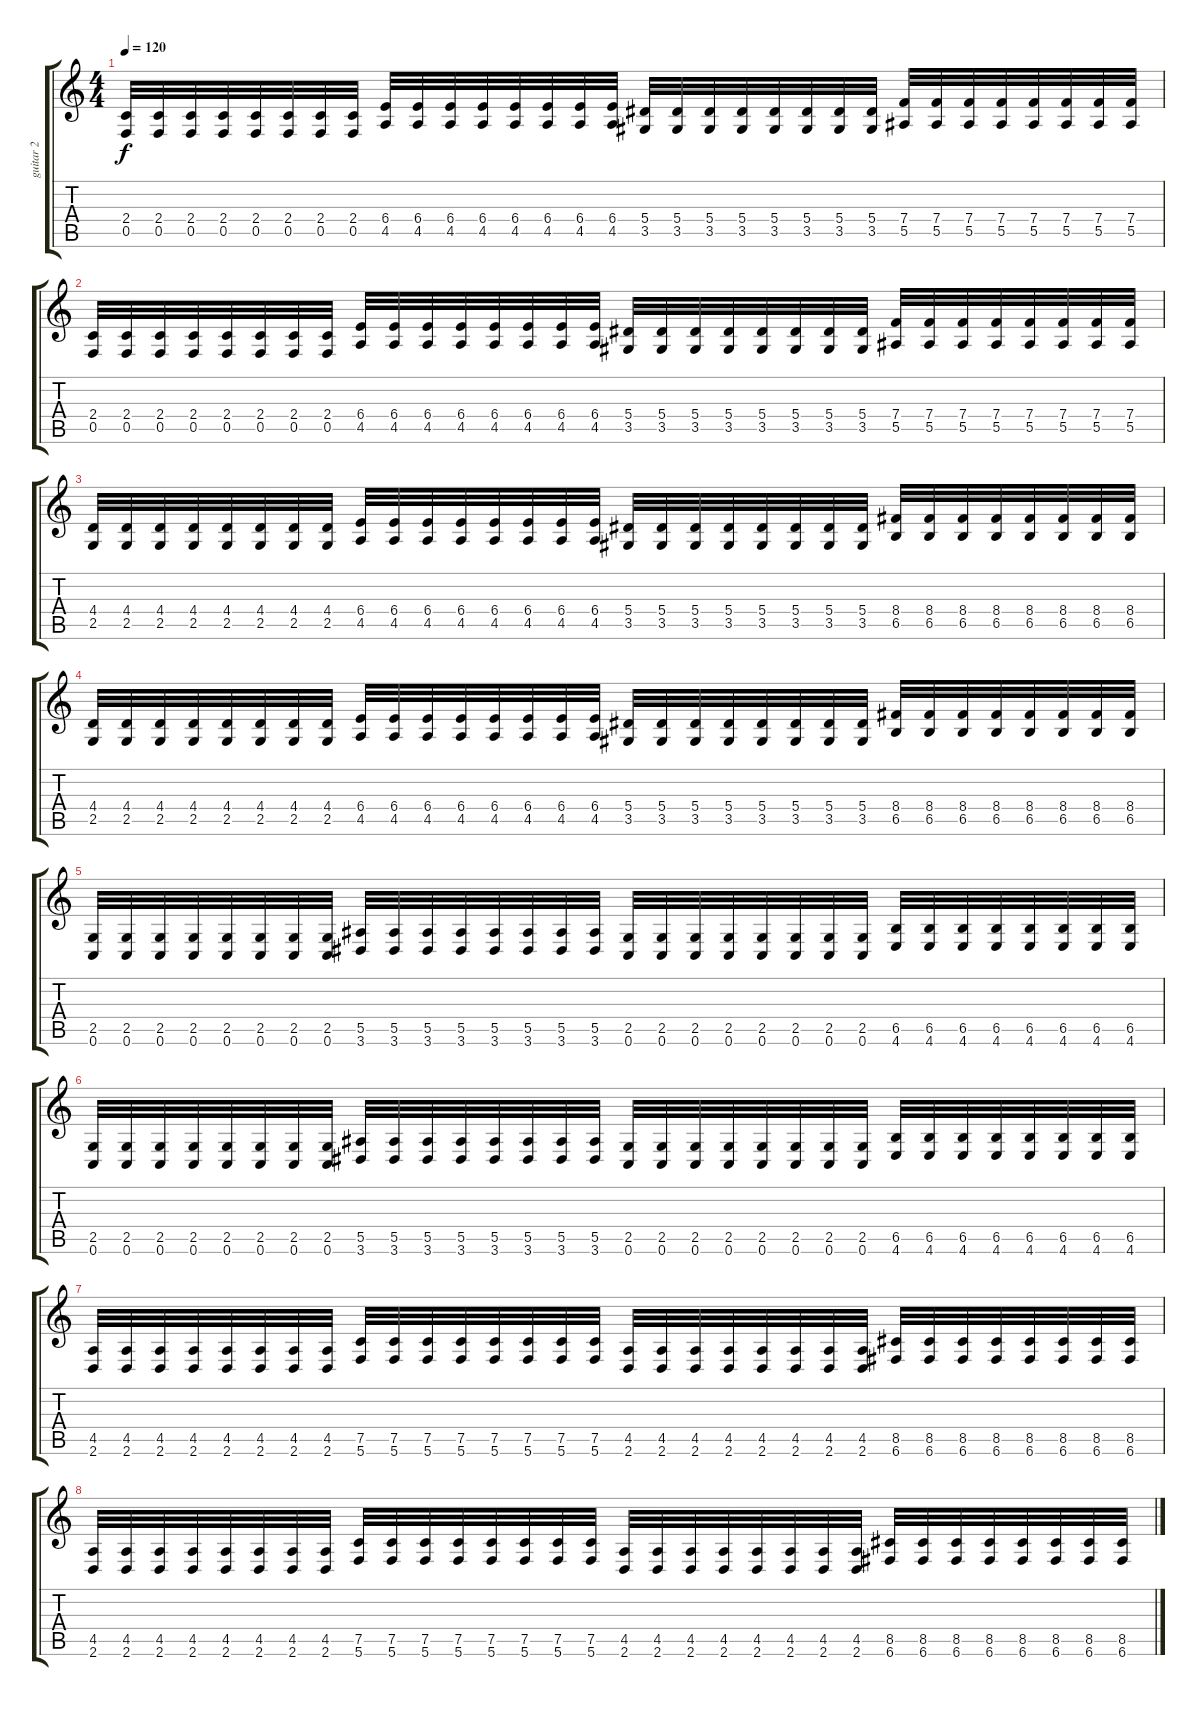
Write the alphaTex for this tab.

\track ("guitar 2" "guitar 2") {instrument distortionguitar}
\staff {score tabs}
\tuning (C4 G3 Eb3 Bb2 F2 C2) {hide}
\ts (4 4)
\tempo 120
\clef g2
\ks c
(2.4 0.5).32{dy f} (2.4 0.5).32 (2.4 0.5).32 (2.4 0.5).32 (2.4 0.5).32 (2.4 0.5).32 (2.4 0.5).32 (2.4 0.5).32 (6.4 4.5).32 (6.4 4.5).32 (6.4 4.5).32 (6.4 4.5).32 (6.4 4.5).32 (6.4 4.5).32 (6.4 4.5).32 (6.4 4.5).32 (5.4 3.5).32 (5.4 3.5).32 (5.4 3.5).32 (5.4 3.5).32 (5.4 3.5).32 (5.4 3.5).32 (5.4 3.5).32 (5.4 3.5).32 (7.4 5.5).32 (7.4 5.5).32 (7.4 5.5).32 (7.4 5.5).32 (7.4 5.5).32 (7.4 5.5).32 (7.4 5.5).32 (7.4 5.5).32 |
(2.4 0.5).32 (2.4 0.5).32 (2.4 0.5).32 (2.4 0.5).32 (2.4 0.5).32 (2.4 0.5).32 (2.4 0.5).32 (2.4 0.5).32 (6.4 4.5).32 (6.4 4.5).32 (6.4 4.5).32 (6.4 4.5).32 (6.4 4.5).32 (6.4 4.5).32 (6.4 4.5).32 (6.4 4.5).32 (5.4 3.5).32 (5.4 3.5).32 (5.4 3.5).32 (5.4 3.5).32 (5.4 3.5).32 (5.4 3.5).32 (5.4 3.5).32 (5.4 3.5).32 (7.4 5.5).32 (7.4 5.5).32 (7.4 5.5).32 (7.4 5.5).32 (7.4 5.5).32 (7.4 5.5).32 (7.4 5.5).32 (7.4 5.5).32 |
(4.4 2.5).32 (4.4 2.5).32 (4.4 2.5).32 (4.4 2.5).32 (4.4 2.5).32 (4.4 2.5).32 (4.4 2.5).32 (4.4 2.5).32 (6.4 4.5).32 (6.4 4.5).32 (6.4 4.5).32 (6.4 4.5).32 (6.4 4.5).32 (6.4 4.5).32 (6.4 4.5).32 (6.4 4.5).32 (5.4 3.5).32 (5.4 3.5).32 (5.4 3.5).32 (5.4 3.5).32 (5.4 3.5).32 (5.4 3.5).32 (5.4 3.5).32 (5.4 3.5).32 (8.4 6.5).32 (8.4 6.5).32 (8.4 6.5).32 (8.4 6.5).32 (8.4 6.5).32 (8.4 6.5).32 (8.4 6.5).32 (8.4 6.5).32 |
(4.4 2.5).32 (4.4 2.5).32 (4.4 2.5).32 (4.4 2.5).32 (4.4 2.5).32 (4.4 2.5).32 (4.4 2.5).32 (4.4 2.5).32 (6.4 4.5).32 (6.4 4.5).32 (6.4 4.5).32 (6.4 4.5).32 (6.4 4.5).32 (6.4 4.5).32 (6.4 4.5).32 (6.4 4.5).32 (5.4 3.5).32 (5.4 3.5).32 (5.4 3.5).32 (5.4 3.5).32 (5.4 3.5).32 (5.4 3.5).32 (5.4 3.5).32 (5.4 3.5).32 (8.4 6.5).32 (8.4 6.5).32 (8.4 6.5).32 (8.4 6.5).32 (8.4 6.5).32 (8.4 6.5).32 (8.4 6.5).32 (8.4 6.5).32 |
(2.5 0.6).32 (2.5 0.6).32 (2.5 0.6).32 (2.5 0.6).32 (2.5 0.6).32 (2.5 0.6).32 (2.5 0.6).32 (2.5 0.6).32 (5.5 3.6).32 (5.5 3.6).32 (5.5 3.6).32 (5.5 3.6).32 (5.5 3.6).32 (5.5 3.6).32 (5.5 3.6).32 (5.5 3.6).32 (2.5 0.6).32 (2.5 0.6).32 (2.5 0.6).32 (2.5 0.6).32 (2.5 0.6).32 (2.5 0.6).32 (2.5 0.6).32 (2.5 0.6).32 (6.5 4.6).32 (6.5 4.6).32 (6.5 4.6).32 (6.5 4.6).32 (6.5 4.6).32 (6.5 4.6).32 (6.5 4.6).32 (6.5 4.6).32 |
(2.5 0.6).32 (2.5 0.6).32 (2.5 0.6).32 (2.5 0.6).32 (2.5 0.6).32 (2.5 0.6).32 (2.5 0.6).32 (2.5 0.6).32 (5.5 3.6).32 (5.5 3.6).32 (5.5 3.6).32 (5.5 3.6).32 (5.5 3.6).32 (5.5 3.6).32 (5.5 3.6).32 (5.5 3.6).32 (2.5 0.6).32 (2.5 0.6).32 (2.5 0.6).32 (2.5 0.6).32 (2.5 0.6).32 (2.5 0.6).32 (2.5 0.6).32 (2.5 0.6).32 (6.5 4.6).32 (6.5 4.6).32 (6.5 4.6).32 (6.5 4.6).32 (6.5 4.6).32 (6.5 4.6).32 (6.5 4.6).32 (6.5 4.6).32 |
(4.5 2.6).32 (4.5 2.6).32 (4.5 2.6).32 (4.5 2.6).32 (4.5 2.6).32 (4.5 2.6).32 (4.5 2.6).32 (4.5 2.6).32 (7.5 5.6).32 (7.5 5.6).32 (7.5 5.6).32 (7.5 5.6).32 (7.5 5.6).32 (7.5 5.6).32 (7.5 5.6).32 (7.5 5.6).32 (4.5 2.6).32 (4.5 2.6).32 (4.5 2.6).32 (4.5 2.6).32 (4.5 2.6).32 (4.5 2.6).32 (4.5 2.6).32 (4.5 2.6).32 (8.5 6.6).32 (8.5 6.6).32 (8.5 6.6).32 (8.5 6.6).32 (8.5 6.6).32 (8.5 6.6).32 (8.5 6.6).32 (8.5 6.6).32 |
(4.5 2.6).32 (4.5 2.6).32 (4.5 2.6).32 (4.5 2.6).32 (4.5 2.6).32 (4.5 2.6).32 (4.5 2.6).32 (4.5 2.6).32 (7.5 5.6).32 (7.5 5.6).32 (7.5 5.6).32 (7.5 5.6).32 (7.5 5.6).32 (7.5 5.6).32 (7.5 5.6).32 (7.5 5.6).32 (4.5 2.6).32 (4.5 2.6).32 (4.5 2.6).32 (4.5 2.6).32 (4.5 2.6).32 (4.5 2.6).32 (4.5 2.6).32 (4.5 2.6).32 (8.5 6.6).32 (8.5 6.6).32 (8.5 6.6).32 (8.5 6.6).32 (8.5 6.6).32 (8.5 6.6).32 (8.5 6.6).32 (8.5 6.6).32
